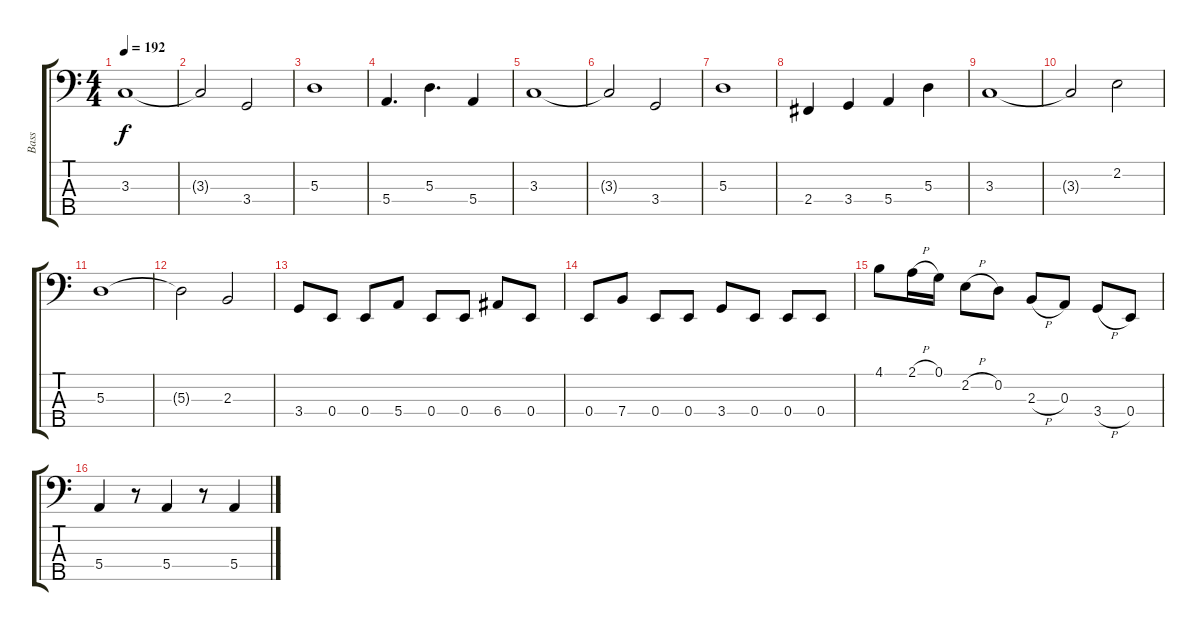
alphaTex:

\track ("Bass" "Bass") {instrument electricbassfinger}
\staff {score tabs}
\tuning (G2 D2 A1 E1 B0) {hide}
\ts (4 4)
\tempo 192
\clef f4
\ks c
3.3.1{dy f} |
3.3{t}.2 3.4.2 |
5.3.1 |
5.4.4{d} 5.3.4{d} 5.4.4 |
3.3.1 |
3.3{t}.2 3.4.2 |
5.3.1 |
2.4.4 3.4.4 5.4.4 5.3.4 |
3.3.1 |
3.3{t}.2 2.2.2 |
5.3.1 |
5.3{t}.2 2.3.2 |
3.4.8 0.4.8 0.4.8 5.4.8 0.4.8 0.4.8 6.4.8 0.4.8 |
0.4.8 7.4.8 0.4.8 0.4.8 3.4.8 0.4.8 0.4.8 0.4.8 |
4.1.8 2.1{h}.16 0.1.16 2.2{h}.8 0.2.8 2.3{h}.8 0.3.8 3.4{h}.8 0.4.8 |
5.4.4 r.8 5.4.4 r.8 5.4.4
